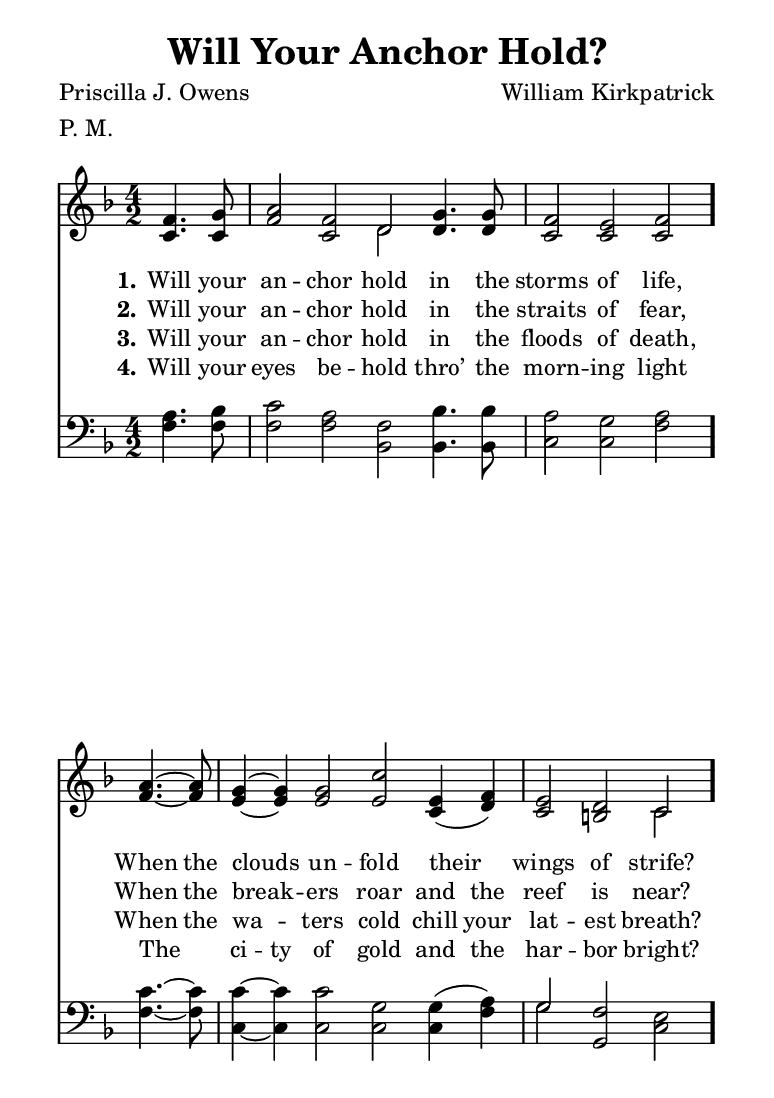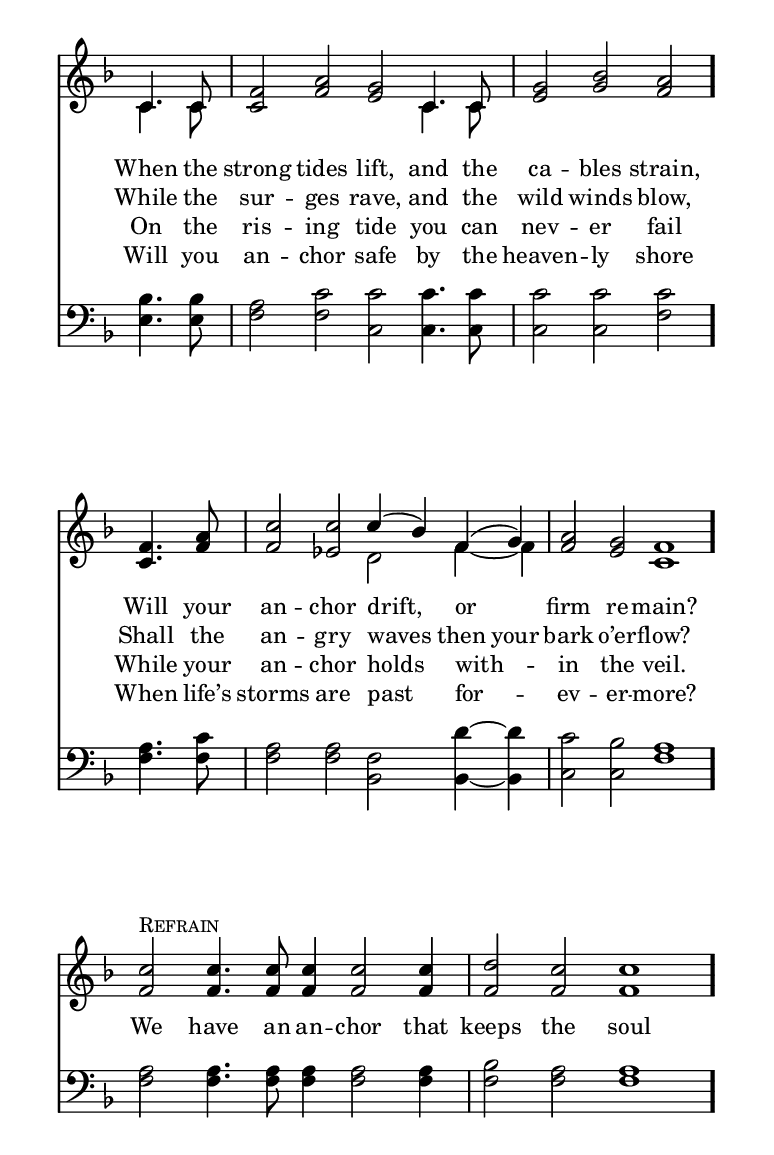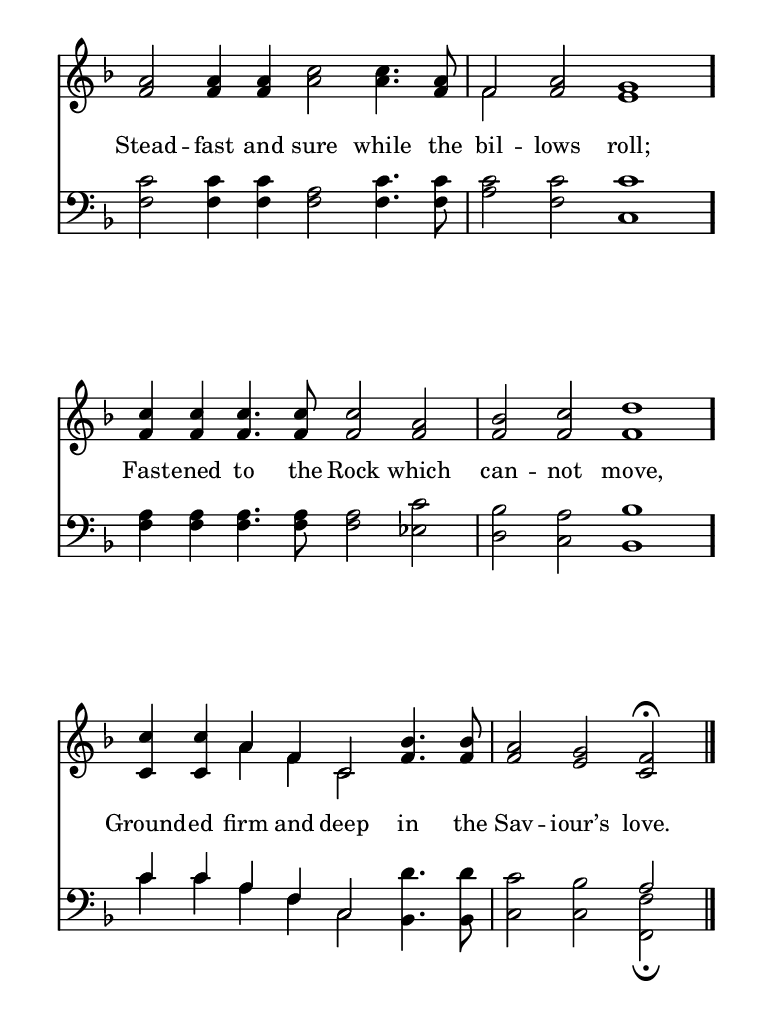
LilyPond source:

\include "common/global.ily"
\paper {
  \include "common/paper.ily"
  ragged-last-bottom = ##t
  page-count = #(cond (is-eogsized 2) (#t #f))
  system-count = #(cond (is-eogsized 7) (#t #f))
  systems-per-page = #(cond (is-eogsized 5) (#t #f))
}

\header{
  %gospel
  hymnnumber = "140"
  title = "Will Your Anchor Hold?"
  tunename = ""
  meter = "P. M."
  poet = "Priscilla J. Owens"
  composer = "William Kirkpatrick"
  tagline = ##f
}

% for fermata in MIDI
ta = { \tempo 2=80 }
tb = { \tempo 2=40 }

patternAA = { c4. c8 | c2 c2 c2 }
patternAB = { c4. ~ c8 | c4 ~ c4 c2 c2 c4( c4) | c2 c2 c2 }

patternBA = { c4. c8 | c2 c2 c4( c4) c4( c4) | c2 c2 c1 }
patternBB = { c4. c8 | c2 c2 c2      c4 ~ c4 | c2 c2 c1 }

patternCA = { c2 c4. c8 c4 c2 c4 | c2 c2 c1 }

patternDA = { c2 c4 c4 c2 c4. c8 | c2 c2 c1 }

patternEA = { c4 c4 c4. c8 c2 c2 | c2 c2 c1 }

patternFA = { c4 c4 c4 c4 c2 c4. c8 | c2 c2 \ta c2 \tb }

global = {
  \include "common/overrides.ily"
  \override Staff.TimeSignature.style = #'numbered
  \time 4/2
  \override Score.MetronomeMark.transparent = ##t % hide all fermata changes too
  \ta
  \key f \major
  \partial 2
  \autoBeamOff
}

notesSoprano = {
\global
\relative c' {

  \changePitch \patternAA { f g | a f d g g | f e f } \eogbreak
  \changePitch \patternAB { a a | g g g c e, f | e d c } \eogbreak
  \changePitch \patternAA { c c | f a g c, c | g' bes a } \eogbreak
  \changePitch \patternBA { f a | c c c bes f g | a g f } \eogbreak

  << s^\markup { \small \caps "Refrain" }
  \changePitch \patternCA { c' c c c c c | d c c } >>
  \changePitch \patternDA { a a a c c a | f a g }
  \changePitch \patternEA { c c c c c a | bes c d }
  \changePitch \patternFA { c c a f c bes' bes | a g f \fermata }

  \bar "|."

}
}

notesAlto = {
\global
\relative e' {

  \changePitch \patternAA { c c | f c d d d | c c c }
  \changePitch \patternAB { f f | e e e e c d | c b c }
  \changePitch \patternAA { c c  | c f e c c | e g f }
  \changePitch \patternBB { c f | f ees d f f | f e c }

  \changePitch \patternCA { f f f f f f | f f f }
  \changePitch \patternDA { f f f a a f | f f e }
  \changePitch \patternEA { f f f f f f | f f f }
  \changePitch \patternFA { c c a' f c f f | f e c }

}
}

notesTenor = {
\global
\relative a {

  \changePitch \patternAA { a bes | c a f bes bes | a g a }
  \changePitch \patternAB { c c | c c c g g a | g f e }
  \changePitch \patternAA { bes' bes | a c c c c | c c c }
  \changePitch \patternBB { a c | a a f d' d | c bes a }

  \changePitch \patternCA { a a a a a a | bes a a }
  \changePitch \patternDA { c c c a c c | c c c }
  \changePitch \patternEA { a a a a a c | bes a bes }
  \changePitch \patternFA { c c a f c d' d | c bes a }

}
}

notesBass = {
\global
\relative f {

  \changePitch \patternAA { f f | f f bes, bes bes | c c f }
  \changePitch \patternAB { f f | c c c c c f | g g, c }
  \changePitch \patternAA { e e | f f c c c | c c f }
  \changePitch \patternBB { f f | f f bes, bes bes | c c f }

  \changePitch \patternCA { f f f f f f | f f f }
  \changePitch \patternDA { f f f f f f | a f c }
  \changePitch \patternEA { f f f f f ees | d c bes }
  \changePitch \patternFA { c' c a f c bes bes | c c <f f,>_\fermata }

}
}

Refrain = \lyricmode {

We have an an -- chor that keeps the soul \bar "."
Stead -- fast and sure while the bil -- lows roll; \bar "."
Fast -- ened to the Rock which can -- not move, \bar "."
Ground -- ed firm and deep in the Sav -- iour’s love. \bar "."

}

wordsA = \lyricmode {
\set stanza = "1."

Will your an -- chor hold in the storms of life, \bar "."
{ \mon } When the { \moff } clouds un -- fold their wings of strife? \bar "."
When the strong tides lift, and the ca -- bles strain, \bar "."
Will your an -- chor drift, or firm re -- main? \bar "."

}

wordsB = \lyricmode {
\set stanza = "2."

Will your an -- chor hold in the straits of fear,
{ \mon } When the { \moff } break -- ers roar { \mon } and the { \moff } reef is near?
While the sur -- ges rave, and the wild winds blow,
Shall the an -- gry waves { \mon } then your { \moff } bark o’er -- flow?

\Refrain

}

wordsC = \lyricmode {
\set stanza = "3."

Will your an -- chor hold in the floods of death,
{ \mon } When the { \moff } wa -- ters { \mon } cold chill { \moff } your lat -- est breath?
On the ris -- ing tide you can nev -- er fail
While your an -- chor holds with -- in the veil.

}

wordsD = \lyricmode {
\set stanza = "4."

Will your eyes be -- hold thro’ the morn -- ing light
The { \mon } ci -- ty { \moff } of gold { \mon } and the { \moff } har -- bor bright?
Will you an -- chor safe by the heaven -- ly shore
When life’s storms are past for -- ev -- er -- more?

}

\score {
  \context ChoirStaff <<
    \context Staff = upper <<
      \set Staff.autoBeaming = ##f
      \set ChoirStaff.systemStartDelimiter = #'SystemStartBar
      \set ChoirStaff.printPartCombineTexts = ##f
      \partcombine #'(2 . 9) \notesSoprano \notesAlto
      \context NullVoice = sopranos { \voiceOne << \notesSoprano >> }
      \context Lyrics = one   \lyricsto sopranos \wordsA
      \context Lyrics = two   \lyricsto sopranos \wordsB
      \context Lyrics = three \lyricsto sopranos \wordsC
      \context Lyrics = four  \lyricsto sopranos \wordsD
    >>
    \context Staff = men <<
      \set Staff.autoBeaming = ##f
      \clef bass
      \set ChoirStaff.printPartCombineTexts = ##f
      \partcombine #'(2 . 9) \notesTenor \notesBass
    >>
  >>
  \layout {
    \include "common/layout.ily"
  }
  \midi{
    \include "common/midi.ily"
  }
}

\version "2.19.49"  % necessary for upgrading to future LilyPond versions.

% vi:set et ts=2 sw=2 ai nocindent syntax=lilypond:
